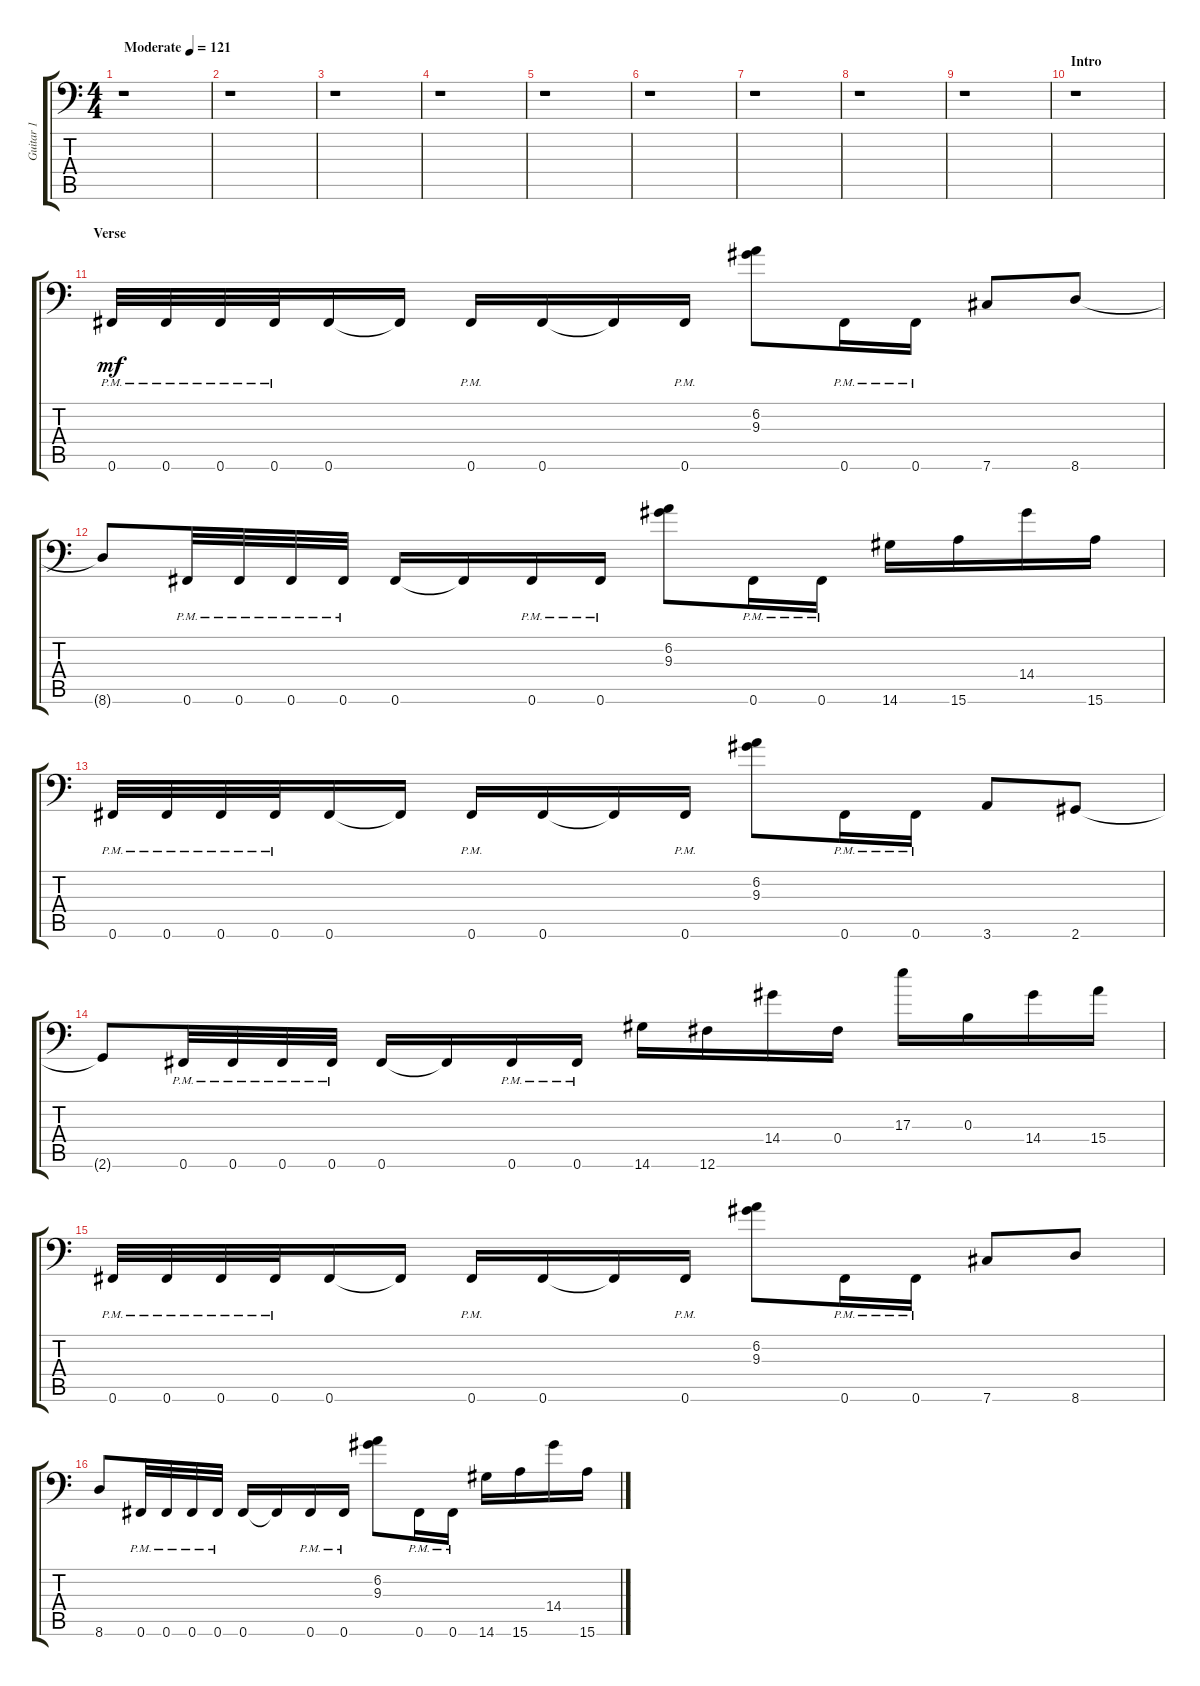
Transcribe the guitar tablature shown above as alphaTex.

\track ("Guitar 1" "Guitar 1") {instrument distortionguitar}
\staff {score tabs}
\tuning (Ab3 Eb3 B2 Gb2 Db2 Gb1) {hide}
\ts (4 4)
\tempo (121 "Moderate")
\clef f4
\ks c
r.1{dy mf instrument distortionguitar} |
r.1 |
r.1 |
r.1 |
r.1 |
r.1 |
r.1 |
r.1 |
r.1 |
\section ("" "Intro")
r.1 |
\section ("" "Verse")
0.6{pm}.32 0.6{pm}.32 0.6{pm}.32 0.6{pm}.32 0.6.16 0.6{t}.16 0.6{pm}.16 0.6.16 0.6{t}.16 0.6{pm}.16 (6.2 9.3).8 0.6{pm}.16 0.6{pm}.16 7.6.8 8.6.8 |
8.6{t}.8 0.6{pm}.32 0.6{pm}.32 0.6{pm}.32 0.6{pm}.32 0.6.16 0.6{t}.16 0.6{pm}.16 0.6{pm}.16 (6.2 9.3).8 0.6{pm}.16 0.6{pm}.16 14.6.16 15.6.16 14.4.16 15.6.16 |
0.6{pm}.32 0.6{pm}.32 0.6{pm}.32 0.6{pm}.32 0.6.16 0.6{t}.16 0.6{pm}.16 0.6.16 0.6{t}.16 0.6{pm}.16 (6.2 9.3).8 0.6{pm}.16 0.6{pm}.16 3.6.8 2.6.8 |
2.6{t}.8 0.6{pm}.32 0.6{pm}.32 0.6{pm}.32 0.6{pm}.32 0.6.16 0.6{t}.16 0.6{pm}.16 0.6{pm}.16 14.6.16 12.6.16 14.4.16 0.4.16 17.3.16 0.3.16 14.4.16 15.4.16 |
0.6{pm}.32 0.6{pm}.32 0.6{pm}.32 0.6{pm}.32 0.6.16 0.6{t}.16 0.6{pm}.16 0.6.16 0.6{t}.16 0.6{pm}.16 (6.2 9.3).8 0.6{pm}.16 0.6{pm}.16 7.6.8 8.6.8 |
8.6.8 0.6{pm}.32 0.6{pm}.32 0.6{pm}.32 0.6{pm}.32 0.6.16 0.6{t}.16 0.6{pm}.16 0.6{pm}.16 (6.2 9.3).8 0.6{pm}.16 0.6{pm}.16 14.6.16 15.6.16 14.4.16 15.6.16
